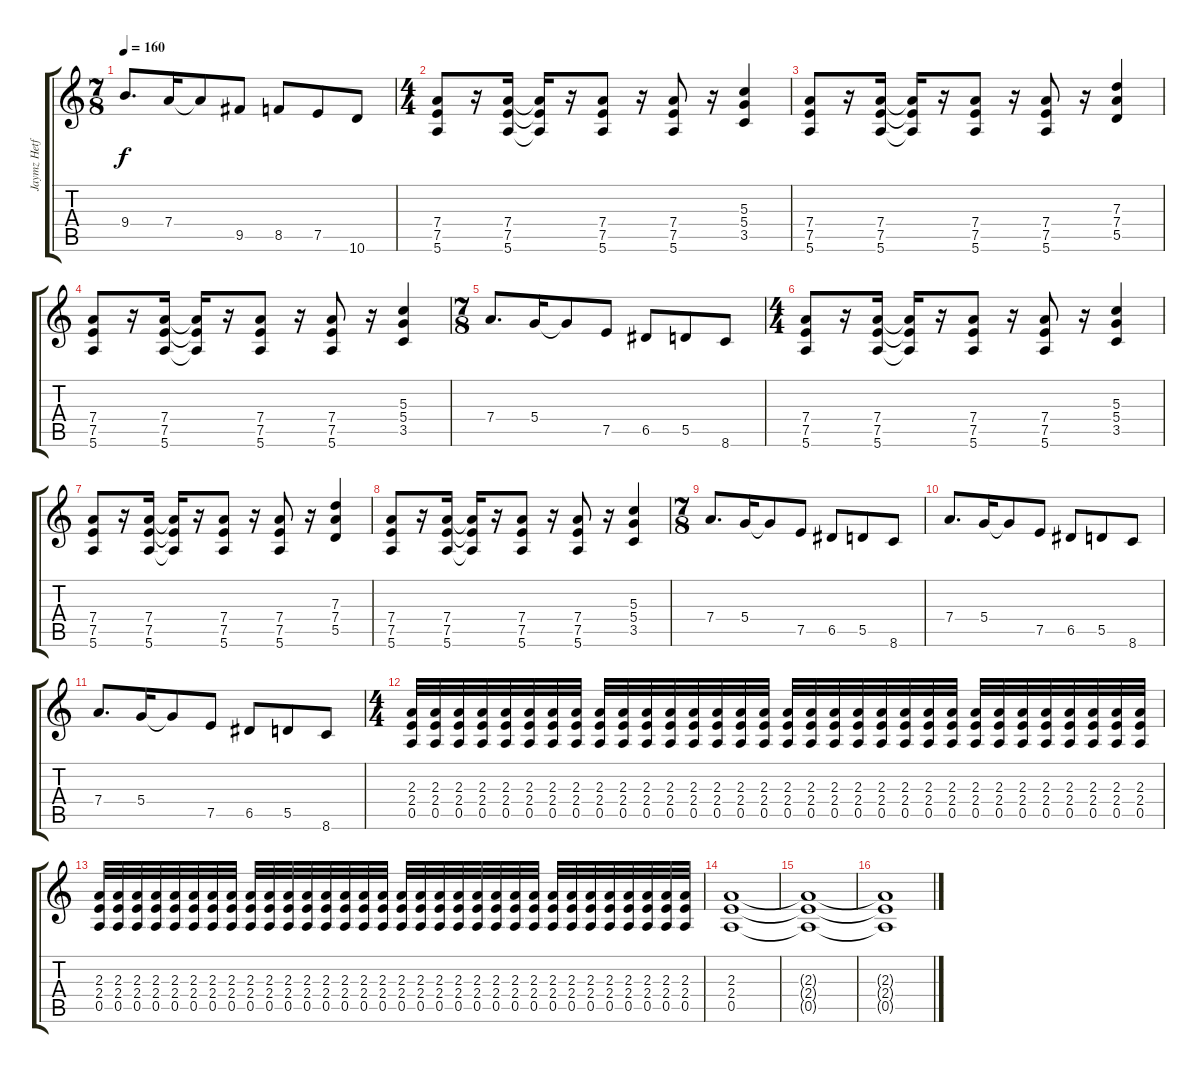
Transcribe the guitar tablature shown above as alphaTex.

\track ("Jaymz Hetfield" "Jaymz Hetf") {instrument distortionguitar}
\staff {score tabs}
\tuning (E4 B3 G3 D3 A2 E2) {hide}
\ts (7 8)
\tempo 160
\clef g2
\ks c
9.4.8{d dy f} 7.4.16 7.4{t}.8 9.5.8 8.5.8 7.5.8 10.6.8 |
\ts (4 4)
(7.4 7.5 5.6).8 r.16 (7.4 7.5 5.6).16 (7.4{t} 7.5{t} 5.6{t}).16 r.16 (7.4 7.5 5.6).8 r.16 (7.4 7.5 5.6).8 r.16 (5.3 5.4 3.5).4 |
(7.4 7.5 5.6).8 r.16 (7.4 7.5 5.6).16 (7.4{t} 7.5{t} 5.6{t}).16 r.16 (7.4 7.5 5.6).8 r.16 (7.4 7.5 5.6).8 r.16 (7.3 7.4 5.5).4 |
(7.4 7.5 5.6).8 r.16 (7.4 7.5 5.6).16 (7.4{t} 7.5{t} 5.6{t}).16 r.16 (7.4 7.5 5.6).8 r.16 (7.4 7.5 5.6).8 r.16 (5.3 5.4 3.5).4 |
\ts (7 8)
7.4.8{d} 5.4.16 5.4{t}.8 7.5.8 6.5.8 5.5.8 8.6.8 |
\ts (4 4)
(7.4 7.5 5.6).8 r.16 (7.4 7.5 5.6).16 (7.4{t} 7.5{t} 5.6{t}).16 r.16 (7.4 7.5 5.6).8 r.16 (7.4 7.5 5.6).8 r.16 (5.3 5.4 3.5).4 |
(7.4 7.5 5.6).8 r.16 (7.4 7.5 5.6).16 (7.4{t} 7.5{t} 5.6{t}).16 r.16 (7.4 7.5 5.6).8 r.16 (7.4 7.5 5.6).8 r.16 (7.3 7.4 5.5).4 |
(7.4 7.5 5.6).8 r.16 (7.4 7.5 5.6).16 (7.4{t} 7.5{t} 5.6{t}).16 r.16 (7.4 7.5 5.6).8 r.16 (7.4 7.5 5.6).8 r.16 (5.3 5.4 3.5).4 |
\ts (7 8)
7.4.8{d} 5.4.16 5.4{t}.8 7.5.8 6.5.8 5.5.8 8.6.8 |
7.4.8{d} 5.4.16 5.4{t}.8 7.5.8 6.5.8 5.5.8 8.6.8 |
7.4.8{d} 5.4.16 5.4{t}.8 7.5.8 6.5.8 5.5.8 8.6.8 |
\ts (4 4)
(2.3 2.4 0.5).32 (2.3 2.4 0.5).32 (2.3 2.4 0.5).32 (2.3 2.4 0.5).32 (2.3 2.4 0.5).32 (2.3 2.4 0.5).32 (2.3 2.4 0.5).32 (2.3 2.4 0.5).32 (2.3 2.4 0.5).32 (2.3 2.4 0.5).32 (2.3 2.4 0.5).32 (2.3 2.4 0.5).32 (2.3 2.4 0.5).32 (2.3 2.4 0.5).32 (2.3 2.4 0.5).32 (2.3 2.4 0.5).32 (2.3 2.4 0.5).32 (2.3 2.4 0.5).32 (2.3 2.4 0.5).32 (2.3 2.4 0.5).32 (2.3 2.4 0.5).32 (2.3 2.4 0.5).32 (2.3 2.4 0.5).32 (2.3 2.4 0.5).32 (2.3 2.4 0.5).32 (2.3 2.4 0.5).32 (2.3 2.4 0.5).32 (2.3 2.4 0.5).32 (2.3 2.4 0.5).32 (2.3 2.4 0.5).32 (2.3 2.4 0.5).32 (2.3 2.4 0.5).32 |
(2.3 2.4 0.5).32 (2.3 2.4 0.5).32 (2.3 2.4 0.5).32 (2.3 2.4 0.5).32 (2.3 2.4 0.5).32 (2.3 2.4 0.5).32 (2.3 2.4 0.5).32 (2.3 2.4 0.5).32 (2.3 2.4 0.5).32 (2.3 2.4 0.5).32 (2.3 2.4 0.5).32 (2.3 2.4 0.5).32 (2.3 2.4 0.5).32 (2.3 2.4 0.5).32 (2.3 2.4 0.5).32 (2.3 2.4 0.5).32 (2.3 2.4 0.5).32 (2.3 2.4 0.5).32 (2.3 2.4 0.5).32 (2.3 2.4 0.5).32 (2.3 2.4 0.5).32 (2.3 2.4 0.5).32 (2.3 2.4 0.5).32 (2.3 2.4 0.5).32 (2.3 2.4 0.5).32 (2.3 2.4 0.5).32 (2.3 2.4 0.5).32 (2.3 2.4 0.5).32 (2.3 2.4 0.5).32 (2.3 2.4 0.5).32 (2.3 2.4 0.5).32 (2.3 2.4 0.5).32 |
(2.3 2.4 0.5).1 |
(2.3{t} 2.4{t} 0.5{t}).1 |
(2.3{t} 2.4{t} 0.5{t}).1
